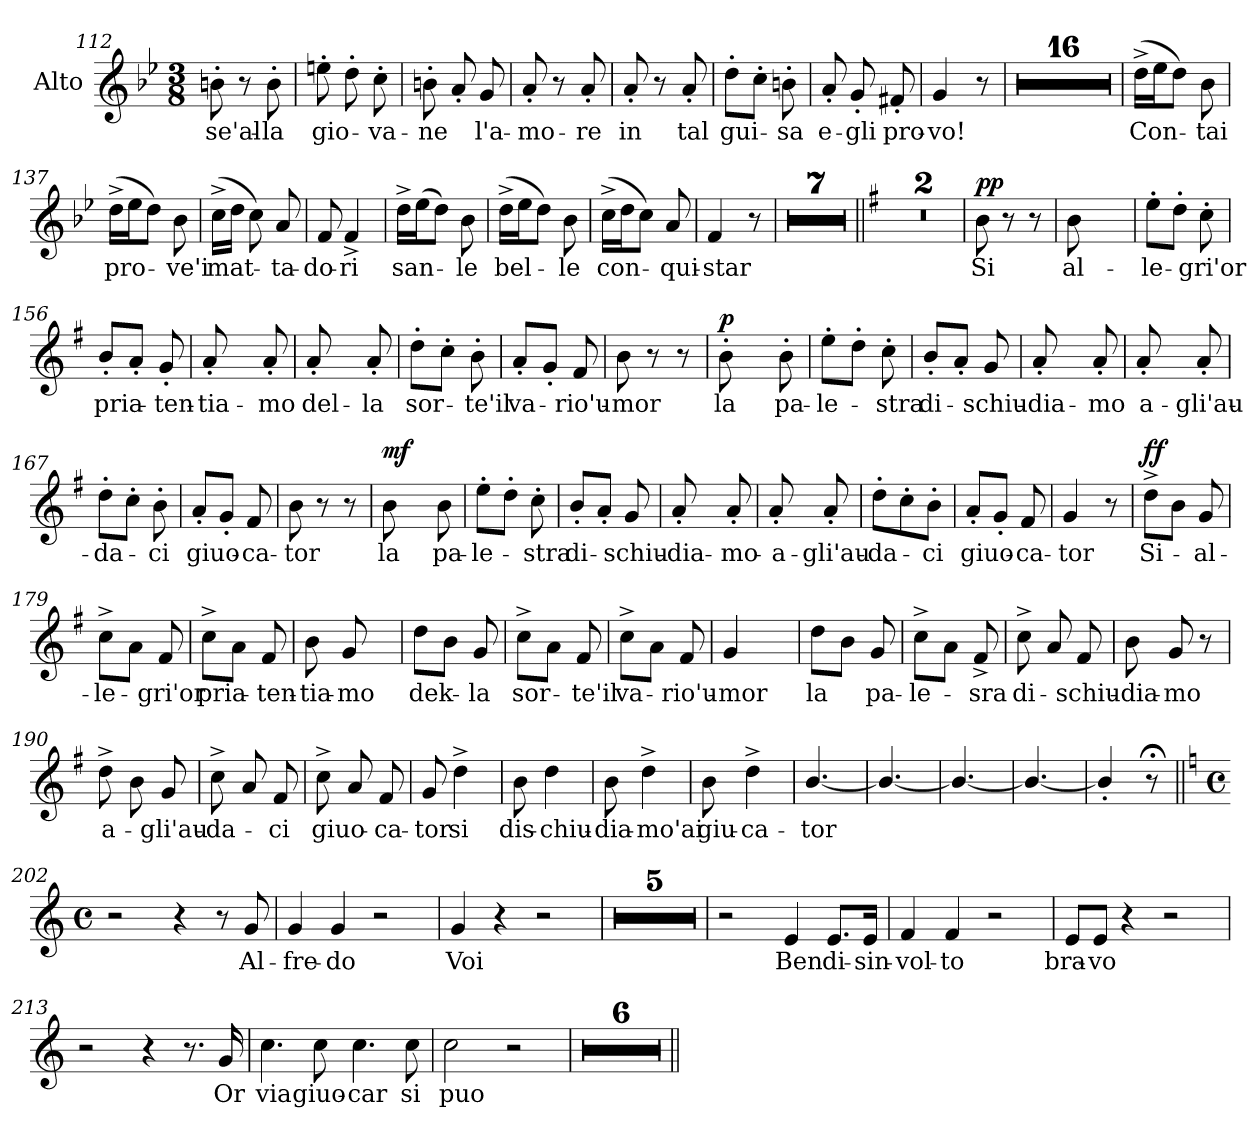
**kern	**text	**dynam
*part1	*part1	*part1
*staff1	*staff1	*staff1
*I"Alto	*	*
*I'A	*	*
*clefG2	*	*
*k[b-e-]	*	*
*B-:	*	*
*M3/8	*	*
=112	=112	=112
8bn'\	se'al-	.
8r	.	.
8b'\	-la	.
=113	=113	=113
8een'\	gio-	.
8dd'\	.	.
8cc'\	-va-	.
=114	=114	=114
8bn'\	-ne	.
8a'/	.	.
8g/	l'a-	.
=115	=115	=115
8a'/	-mo-	.
8r	.	.
8a'/	-re	.
=116	=116	=116
8a'/	in	.
8r	.	.
8a'/	tal	.
!!LO:LB:g=z
=117	=117	=117
8dd'\L	gui-	.
8cc'\J	.	.
8bn'\	-sa	.
=118	=118	=118
8a'/	e-	.
8g'/	-gli	.
8f#X'/	pro-	.
=119	=119	=119
4g/	-vo!	.
8r	.	.
=120	=120	=120
4.r	.	.
=121	=121	=121
4.r	.	.
=122	=122	=122
4.r	.	.
=123	=123	=123
4.r	.	.
!!LO:PB:g=z
=124	=124	=124
4.r	.	.
=125	=125	=125
4.r	.	.
=126	=126	=126
4.r	.	.
=127	=127	=127
4.r	.	.
=128	=128	=128
4.r	.	.
=129	=129	=129
4.r	.	.
=130	=130	=130
4.r	.	.
=131	=131	=131
4.r	.	.
!!LO:LB:g=z
=132	=132	=132
4.r	.	.
=133	=133	=133
4.r	.	.
=134	=134	=134
4.r	.	.
=135	=135	=135
4.r	.	.
=136	=136	=136
(>16dd^\LL	Con-	.
16ee-\J	.	.
8dd\J)	.	.
8b-\	-tai	.
=137	=137	=137
(>16dd^\LL	pro-	.
16ee-\J	.	.
8dd\J)	.	.
8b-\	-ve'i	.
=138	=138	=138
(>16cc^\LL	mat-	.
16dd\JJ	.	.
8cc\)	.	.
8a/	-ta-	.
!!LO:PB:g=z
=139	=139	=139
8f/	-do-	.
4f^/	-ri	.
=140	=140	=140
16dd^\LL	san-	.
(>16ee-\J	.	.
8dd\J)	.	.
8b-\	-le	.
=141	=141	=141
(>16dd^\LL	bel-	.
16ee-\J	.	.
8dd\J)	.	.
8b-\	-le	.
=142	=142	=142
(>16cc^\LL	con-	.
16dd\J	.	.
8cc\J)	.	.
8a/	-qui-	.
=143	=143	=143
4f/	-star	.
8r	.	.
=144	=144	=144
4.r	.	.
=145	=145	=145
4.r	.	.
!!LO:PB:g=z
=146	=146	=146
4.r	.	.
=147	=147	=147
4.r	.	.
=148	=148	=148
4.r	.	.
=149	=149	=149
4.r	.	.
=150	=150	=150
4.r	.	.
=151||	=151||	=151||
*k[f#]	*	*
*G:	*	*
4.r	.	.
=152	=152	=152
4.r	.	.
=153	=153	=153
!	!	!LO:DY:a
8b\	Si	pp
8r	.	.
8r	.	.
=154	=154	=154
8b\	al-	.
4ryy	.	.
!!LO:PB:g=z
=155	=155	=155
8ee'\L	-le-	.
8dd'\J	.	.
8cc'\	-gri'or	.
=156	=156	=156
8b'/L	pria-	.
8a'/J	.	.
8g'/	-ten-	.
=157	=157	=157
8a'/	-tia-	.
8ryy	.	.
8a'/	-mo	.
=158	=158	=158
8a'/	del-	.
8ryy	.	.
8a'/	-la	.
=159	=159	=159
8dd'\L	sor-	.
8cc'\J	.	.
8b'\	-te'il	.
=160	=160	=160
8a'/L	va-	.
8g'/J	.	.
8f#/	-rio'u-	.
=161	=161	=161
8b\	-mor	.
8r	.	.
8r	.	.
=162	=162	=162
!	!	!LO:DY:a
8b'\	la	p
8ryy	.	.
8b'\	pa-	.
!!LO:PB:g=z
=163	=163	=163
8ee'\L	-le-	.
8dd'\J	.	.
8cc'\	-stra	.
=164	=164	=164
8b'/L	di-	.
8a'/J	.	.
8g/	-schiu-	.
=165	=165	=165
8a'/	-dia-	.
8ryy	.	.
8a'/	-mo	.
!!LO:PB:g=z
=166	=166	=166
8a'/	a-	.
8ryy	.	.
8a'/	-gli'au-	.
=167	=167	=167
8dd'\L	-da-	.
8cc'\J	.	.
8b'\	-ci	.
=168	=168	=168
8a'/L	giuo-	.
8g'/J	.	.
8f#/	-ca-	.
=169	=169	=169
8b\	-tor	.
8r	.	.
8r	.	.
=170	=170	=170
!	!	!LO:DY:a
8b\	la	mf
8ryy	.	.
8b\	pa-	.
=171	=171	=171
8ee'\L	-le-	.
8dd'\J	.	.
8cc'\	-stra	.
=172	=172	=172
8b'/L	di-	.
8a'/J	.	.
8g/	-schiu-	.
=173	=173	=173
8a'/	-dia-	.
8ryy	.	.
8a'/	-mo-	.
!!LO:PB:g=z
=174	=174	=174
8a'/	-a-	.
8ryy	.	.
8a'/	-gli'au-	.
=175	=175	=175
8dd'\L	-da-	.
8cc'\	.	.
8b'\J	-ci	.
=176	=176	=176
8a'/L	giuo-	.
8g'/J	.	.
8f#/	-ca-	.
=177	=177	=177
4g/	-tor	.
8r	.	.
=178	=178	=178
!	!	!LO:DY:a
8dd^\L	Si-	ff
8b\J	.	.
8g/	-al-	.
=179	=179	=179
8cc^\L	-le-	.
8a\J	.	.
8f#/	-gri'or	.
!!LO:PB:g=z
=180	=180	=180
8cc^\L	pria-	.
8a\J	.	.
8f#/	-ten-	.
=181	=181	=181
8b\	-tia-	.
8g/	-mo	.
8ryy	.	.
=182	=182	=182
8dd\L	dek-	.
8b\J	.	.
8g/	-la	.
=183	=183	=183
8cc^\L	sor-	.
8a\J	.	.
8f#/	-te'il	.
=184	=184	=184
8cc^\L	va-	.
8a\J	.	.
8f#/	-rio'u-	.
=185	=185	=185
4g/	-mor	.
8ryy	.	.
!!LO:PB:g=z
=186	=186	=186
8dd\L	la	.
8b\J	.	.
8g/	pa-	.
=187	=187	=187
8cc^\L	-le-	.
8a\J	.	.
8f#^/	-sra	.
=188	=188	=188
8cc^\	di-	.
8a/	.	.
8f#/	-schiu-	.
=189	=189	=189
8b\	-dia-	.
8g/	-mo	.
8r	.	.
=190	=190	=190
8dd^\	a-	.
8b\	.	.
8g/	-gli'au-	.
=191	=191	=191
8cc^\	-da-	.
8a/	.	.
8f#/	-ci	.
!!LO:PB:g=z
=192	=192	=192
8cc^\	giuo-	.
8a/	.	.
8f#/	-ca-	.
=193	=193	=193
8g/	-tor	.
4dd^\	si	.
=194	=194	=194
8b\	dis-	.
4dd\	-chiu-	.
=195	=195	=195
8b\	-dia-	.
4dd^\	-mo'ai	.
=196	=196	=196
8b\	giu-	.
4dd^\	-ca-	.
=197	=197	=197
[4.b/	-tor	.
=198	=198	=198
4.b/_	.	.
=199	=199	=199
4.b/_	.	.
!!LO:PB:g=z
=200	=200	=200
4.b/_	.	.
=201	=201	=201
4b'/]	.	.
8r;<	.	.
!!LO:PB:g=z
=202||	=202||	=202||
*k[]	*	*
*C:	*	*
*M4/4	*	*
*met(c)	*	*
2r	.	.
4r	.	.
8r	.	.
8g/	Al-	.
=203	=203	=203
4g/	-fre-	.
4g/	-do	.
2r	.	.
=204	=204	=204
4g/	Voi	.
4r	.	.
2r	.	.
=205	=205	=205
1r	.	.
=206	=206	=206
1r	.	.
!!LO:PB:g=z
=207	=207	=207
1r	.	.
=208	=208	=208
1r	.	.
=209	=209	=209
1r	.	.
=210	=210	=210
2r	.	.
4e/	Ben	.
8.e/L	di-	.
16e/Jk	-sin-	.
=211	=211	=211
4f/	-vol-	.
4f/	-to	.
2r	.	.
!!LO:PB:g=z
=212	=212	=212
8e/L	bra-	.
8e/J	-vo	.
4r	.	.
2r	.	.
=213	=213	=213
2r	.	.
4r	.	.
8.r	.	.
16g/	Or	.
=214	=214	=214
4.cc\	via	.
8cc\	giuo-	.
4.cc\	-car	.
8cc\	si	.
=215	=215	=215
2cc\	puo	.
2r	.	.
!!LO:LB:g=z
=216	=216	=216
1r	.	.
=217	=217	=217
1r	.	.
=218	=218	=218
1r	.	.
=219	=219	=219
1r	.	.
!!LO:LB:g=z
=220	=220	=220
1r	.	.
=221	=221	=221
1r	.	.
=||	=||	=||
*-	*-	*-
